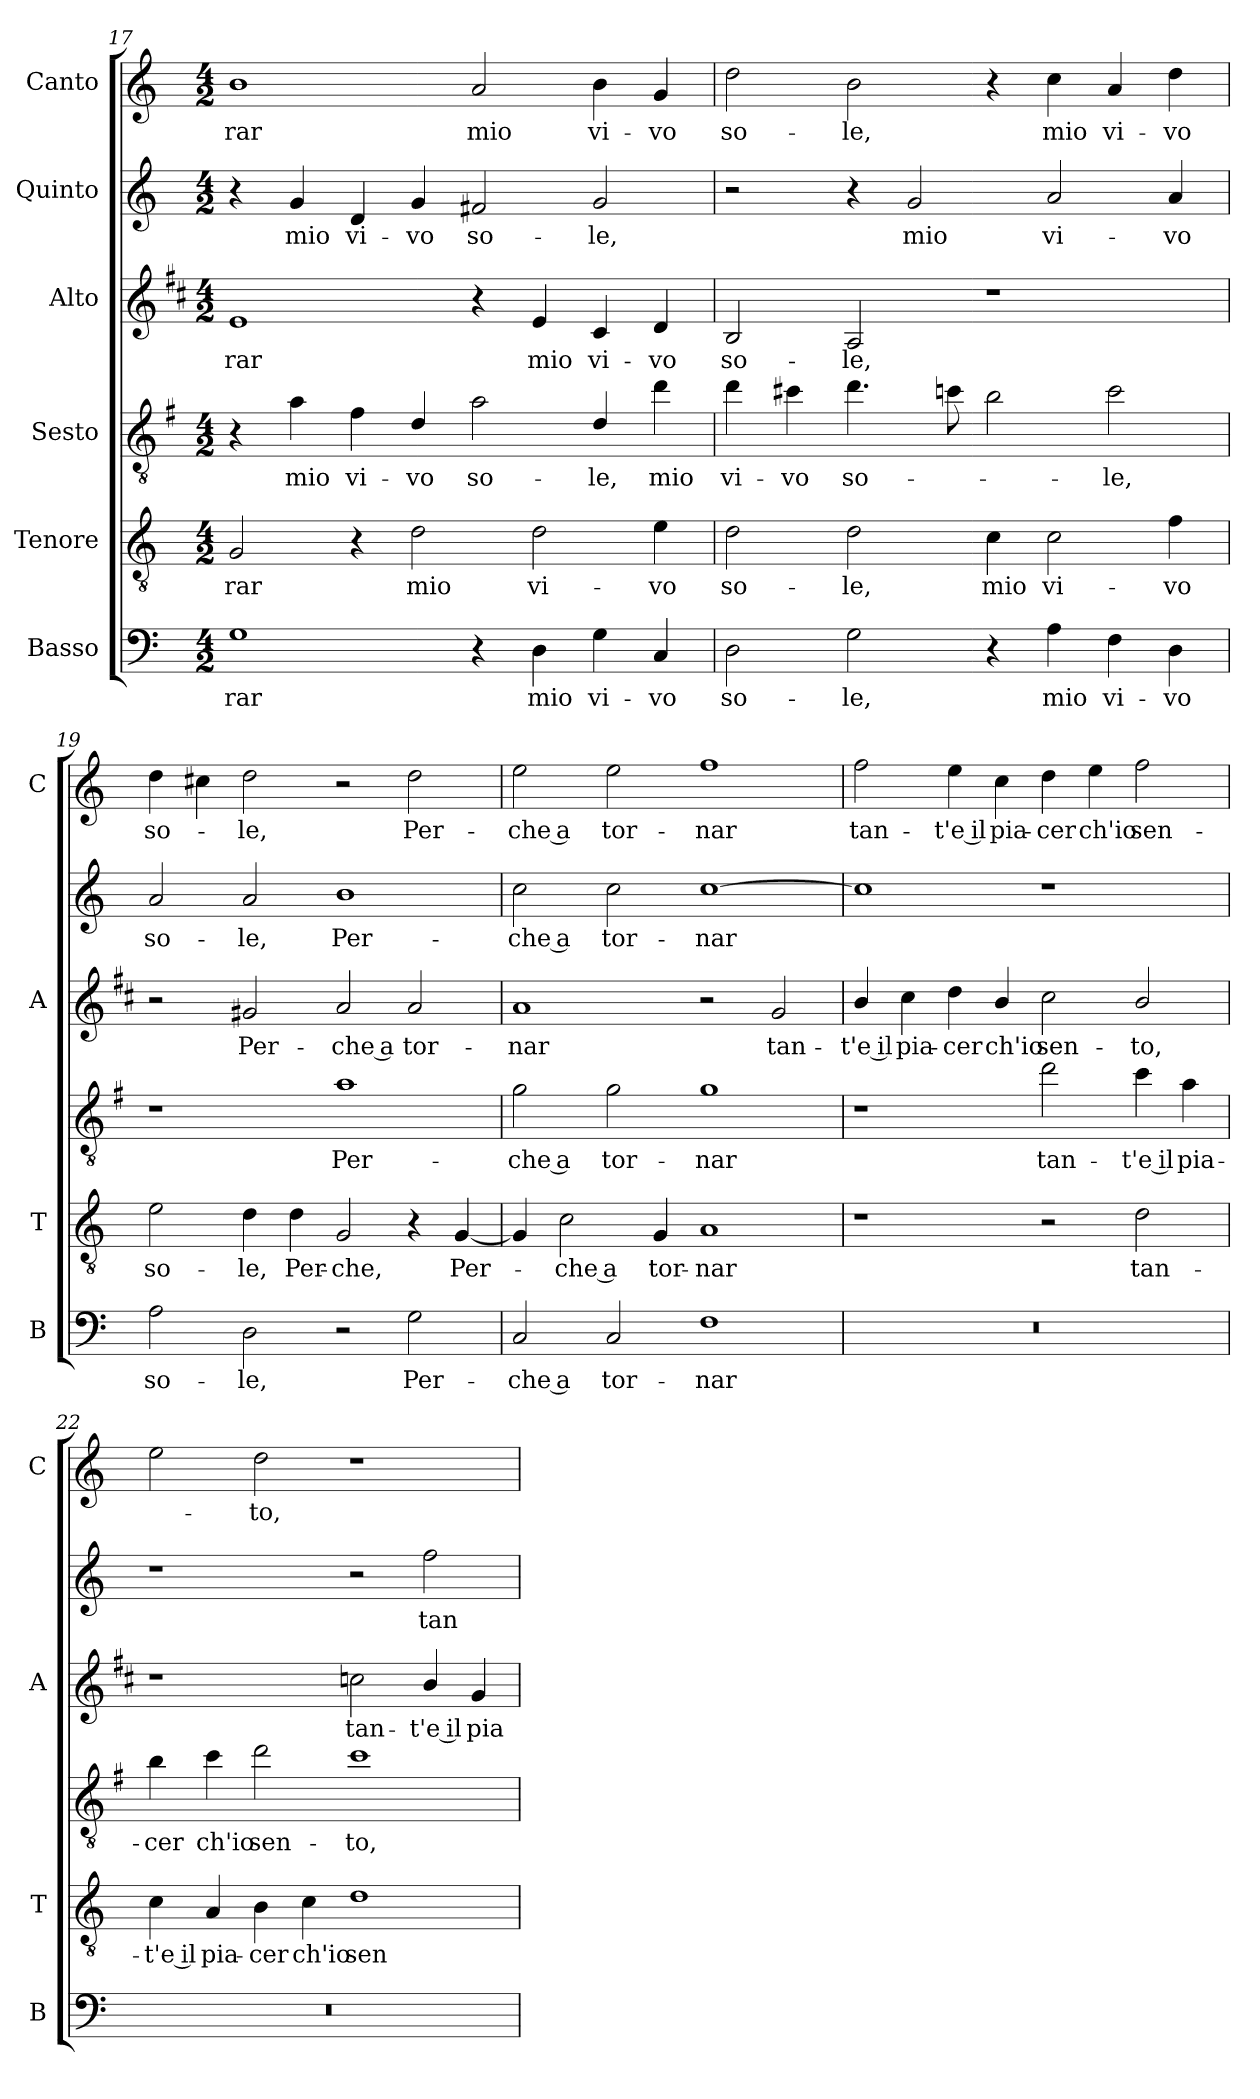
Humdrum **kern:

**kern	**text	**kern	**text	**kern	**text	**kern	**text	**kern	**text	**kern	**text
*part6	*part6	*part5	*part5	*part4	*part4	*part3	*part3	*part2	*part2	*part1	*part1
*staff6	*staff6	*staff5	*staff5	*staff4	*staff4	*staff3	*staff3	*staff2	*staff2	*staff1	*staff1
*I"Basso	*	*I"Tenore	*	*I"Sesto	*	*I"Alto	*	*I"Quinto	*	*I"Canto	*
*I'B	*	*I'T	*	*	*	*I'A	*	*	*	*I'C	*
*clefF4	*	*clefGv2	*	*clefGv2	*	*clefG2	*	*clefG2	*	*clefG2	*
*	*	*	*	*ITrd4c7	*	*ITrd1c2	*	*	*	*	*
*k[]	*	*k[]	*	*k[]	*	*k[]	*	*k[]	*	*k[]	*
*C:	*	*C:	*	*C:	*	*C:	*	*C:	*	*C:	*
*M4/2	*	*M4/2	*	*M4/2	*	*M4/2	*	*M4/2	*	*M4/2	*
=17	=17	=17	=17	=17	=17	=17	=17	=17	=17	=17	=17
!	!LO:LY:b	!	!LO:LY:b	!	!	!	!LO:LY:b	!	!	!	!LO:LY:b
1G	-rar	2G/	-rar	4r	.	1d	-rar	4r	.	1b	-rar
!	!	!	!	!	!LO:LY:b	!	!	!	!LO:LY:b	!	!
.	.	.	.	4d\	mio	.	.	4g/	mio	.	.
!	!	!	!	!	!LO:LY:b	!	!	!	!LO:LY:b	!	!
.	.	4r	.	4B\	vi-	.	.	4d/	vi-	.	.
!	!	!	!LO:LY:b	!	!LO:LY:b	!	!	!	!LO:LY:b	!	!
.	.	2d\	mio	4G/	-vo	.	.	4g/	-vo	.	.
!	!	!	!	!	!LO:LY:b	!	!	!	!LO:LY:b	!	!LO:LY:b
4r	.	.	.	2d\	so-	4r	.	2f#X/	so-	2a/	mio
!	!LO:LY:b	!	!LO:LY:b	!	!	!	!LO:LY:b	!	!	!	!
4D\	mio	2d\	vi-	.	.	4d/	mio	.	.	.	.
!	!LO:LY:b	!	!	!	!LO:LY:b	!	!LO:LY:b	!	!LO:LY:b	!	!LO:LY:b
4G\	vi-	.	.	4G/	-le,	4B/	vi-	2g/	-le,	4b\	vi-
!	!LO:LY:b	!	!LO:LY:b	!	!LO:LY:b	!	!LO:LY:b	!	!	!	!LO:LY:b
4C/	-vo	4e\	-vo	4g\	mio	4c/	-vo	.	.	4g/	-vo
=18	=18	=18	=18	=18	=18	=18	=18	=18	=18	=18	=18
!	!LO:LY:b	!	!LO:LY:b	!	!LO:LY:b	!	!LO:LY:b	!	!	!	!LO:LY:b
2D\	so-	2d\	so-	4g\	vi-	2A/	so-	2r	.	2dd\	so-
!	!	!	!	!	!LO:LY:b	!	!	!	!	!	!
.	.	.	.	4f#X\	-vo	.	.	.	.	.	.
!	!LO:LY:b	!	!LO:LY:b	!	!LO:LY:b	!	!LO:LY:b	!	!	!	!LO:LY:b
2G\	-le,	2d\	-le,	4.g\	so-	2G/	-le,	4r	.	2b\	-le,
!	!	!	!	!	!	!	!	!	!LO:LY:b	!	!
.	.	.	.	.	.	.	.	2g/	mio	.	.
.	.	.	.	8fn\	.	.	.	.	.	.	.
!	!	!	!LO:LY:b	!	!	!	!	!	!	!	!
4r	.	4c\	mio	2e\	.	1r	.	.	.	4r	.
!	!LO:LY:b	!	!LO:LY:b	!	!	!	!	!	!LO:LY:b	!	!LO:LY:b
4A\	mio	2c\	vi-	.	.	.	.	2a/	vi-	4cc\	mio
!	!LO:LY:b	!	!	!	!LO:LY:b	!	!	!	!	!	!LO:LY:b
4F\	vi-	.	.	2f\	-le,	.	.	.	.	4a/	vi-
!	!LO:LY:b	!	!LO:LY:b	!	!	!	!	!	!LO:LY:b	!	!LO:LY:b
4D\	-vo	4f\	-vo	.	.	.	.	4a/	-vo	4dd\	-vo
=19	=19	=19	=19	=19	=19	=19	=19	=19	=19	=19	=19
!	!LO:LY:b	!	!LO:LY:b	!	!	!	!	!	!LO:LY:b	!	!LO:LY:b
2A\	so-	2e\	so-	1r	.	2r	.	2a/	so-	4dd\	so-
.	.	.	.	.	.	.	.	.	.	4cc#X\	.
!	!LO:LY:b	!	!LO:LY:b	!	!	!	!LO:LY:b	!	!LO:LY:b	!	!LO:LY:b
2D\	-le,	4d\	-le,	.	.	2f#X/	Per-	2a/	-le,	2dd\	-le,
!	!	!	!LO:LY:b	!	!	!	!	!	!	!	!
.	.	4d\	Per-	.	.	.	.	.	.	.	.
!	!	!	!LO:LY:b	!	!LO:LY:b	!	!LO:LY:b	!	!LO:LY:b	!	!
2r	.	2G/	-che,	1d	Per-	2g/	-che a	1b	Per-	2r	.
!	!LO:LY:b	!	!	!	!	!	!LO:LY:b	!	!	!	!LO:LY:b
2G\	Per-	4r	.	.	.	2g/	tor-	.	.	2dd\	Per-
!	!	!	!LO:LY:b	!	!	!	!	!	!	!	!
.	.	[4G/	Per-	.	.	.	.	.	.	.	.
!!LO:LB:g=z
=20	=20	=20	=20	=20	=20	=20	=20	=20	=20	=20	=20
!	!LO:LY:b	!	!	!	!LO:LY:b	!	!LO:LY:b	!	!LO:LY:b	!	!LO:LY:b
2C/	-che a	4G/]	.	2c\	-che a	1g	-nar	2cc\	-che a	2ee\	-che a
!	!	!	!LO:LY:b	!	!	!	!	!	!	!	!
.	.	2c\	-che a	.	.	.	.	.	.	.	.
!	!LO:LY:b	!	!	!	!LO:LY:b	!	!	!	!LO:LY:b	!	!LO:LY:b
2C/	tor-	.	.	2c\	tor-	.	.	2cc\	tor-	2ee\	tor-
!	!	!	!LO:LY:b	!	!	!	!	!	!	!	!
.	.	4G/	tor-	.	.	.	.	.	.	.	.
!	!LO:LY:b	!	!LO:LY:b	!	!LO:LY:b	!	!	!	!LO:LY:b	!	!LO:LY:b
1F	-nar	1A	-nar	1c	-nar	2r	.	[1cc	-nar	1ff	-nar
!	!	!	!	!	!	!	!LO:LY:b	!	!	!	!
.	.	.	.	.	.	2f/	tan-	.	.	.	.
=21	=21	=21	=21	=21	=21	=21	=21	=21	=21	=21	=21
!	!	!	!	!	!	!	!LO:LY:b	!	!	!	!LO:LY:b
0r	.	1r	.	1r	.	4a/	-t'e il	1cc]	.	2ff\	tan-
!	!	!	!	!	!	!	!LO:LY:b	!	!	!	!
.	.	.	.	.	.	4b\	pia-	.	.	.	.
!	!	!	!	!	!	!	!LO:LY:b	!	!	!	!LO:LY:b
.	.	.	.	.	.	4cc\	-cer	.	.	4ee\	-t'e il
!	!	!	!	!	!	!	!LO:LY:b	!	!	!	!LO:LY:b
.	.	.	.	.	.	4a/	ch'io	.	.	4cc\	pia-
!	!	!	!	!	!LO:LY:b	!	!LO:LY:b	!	!	!	!LO:LY:b
.	.	2r	.	2g\	tan-	2b\	sen-	1r	.	4dd\	-cer
!	!	!	!	!	!	!	!	!	!	!	!LO:LY:b
.	.	.	.	.	.	.	.	.	.	4ee\	ch'io
!	!	!	!LO:LY:b	!	!LO:LY:b	!	!LO:LY:b	!	!	!	!LO:LY:b
.	.	2d\	tan-	4f\	-t'e il	2a/	-to,	.	.	2ff\	sen-
!	!	!	!	!	!LO:LY:b	!	!	!	!	!	!
.	.	.	.	4d\	pia-	.	.	.	.	.	.
=22	=22	=22	=22	=22	=22	=22	=22	=22	=22	=22	=22
!	!	!	!LO:LY:b	!	!LO:LY:b	!	!	!	!	!	!
0r	.	4c\	-t'e il	4e\	-cer	1r	.	1r	.	2ee\	.
!	!	!	!LO:LY:b	!	!LO:LY:b	!	!	!	!	!	!
.	.	4A/	pia-	4f\	ch'io	.	.	.	.	.	.
!	!	!	!LO:LY:b	!	!LO:LY:b	!	!	!	!	!	!LO:LY:b
.	.	4B\	-cer	2g\	sen-	.	.	.	.	2dd\	-to,
!	!	!	!LO:LY:b	!	!	!	!	!	!	!	!
.	.	4c\	ch'io	.	.	.	.	.	.	.	.
!	!	!	!LO:LY:b	!	!LO:LY:b	!	!LO:LY:b	!	!	!	!
.	.	1d	sen-	1f	-to,	2b-X\	tan-	2r	.	1r	.
!	!	!	!	!	!	!	!LO:LY:b	!	!LO:LY:b	!	!
.	.	.	.	.	.	4a/	-t'e il	2ff\	tan-	.	.
!	!	!	!	!	!	!	!LO:LY:b	!	!	!	!
.	.	.	.	.	.	4f/	pia-	.	.	.	.
=	=	=	=	=	=	=	=	=	=	=	=
*-	*-	*-	*-	*-	*-	*-	*-	*-	*-	*-	*-
